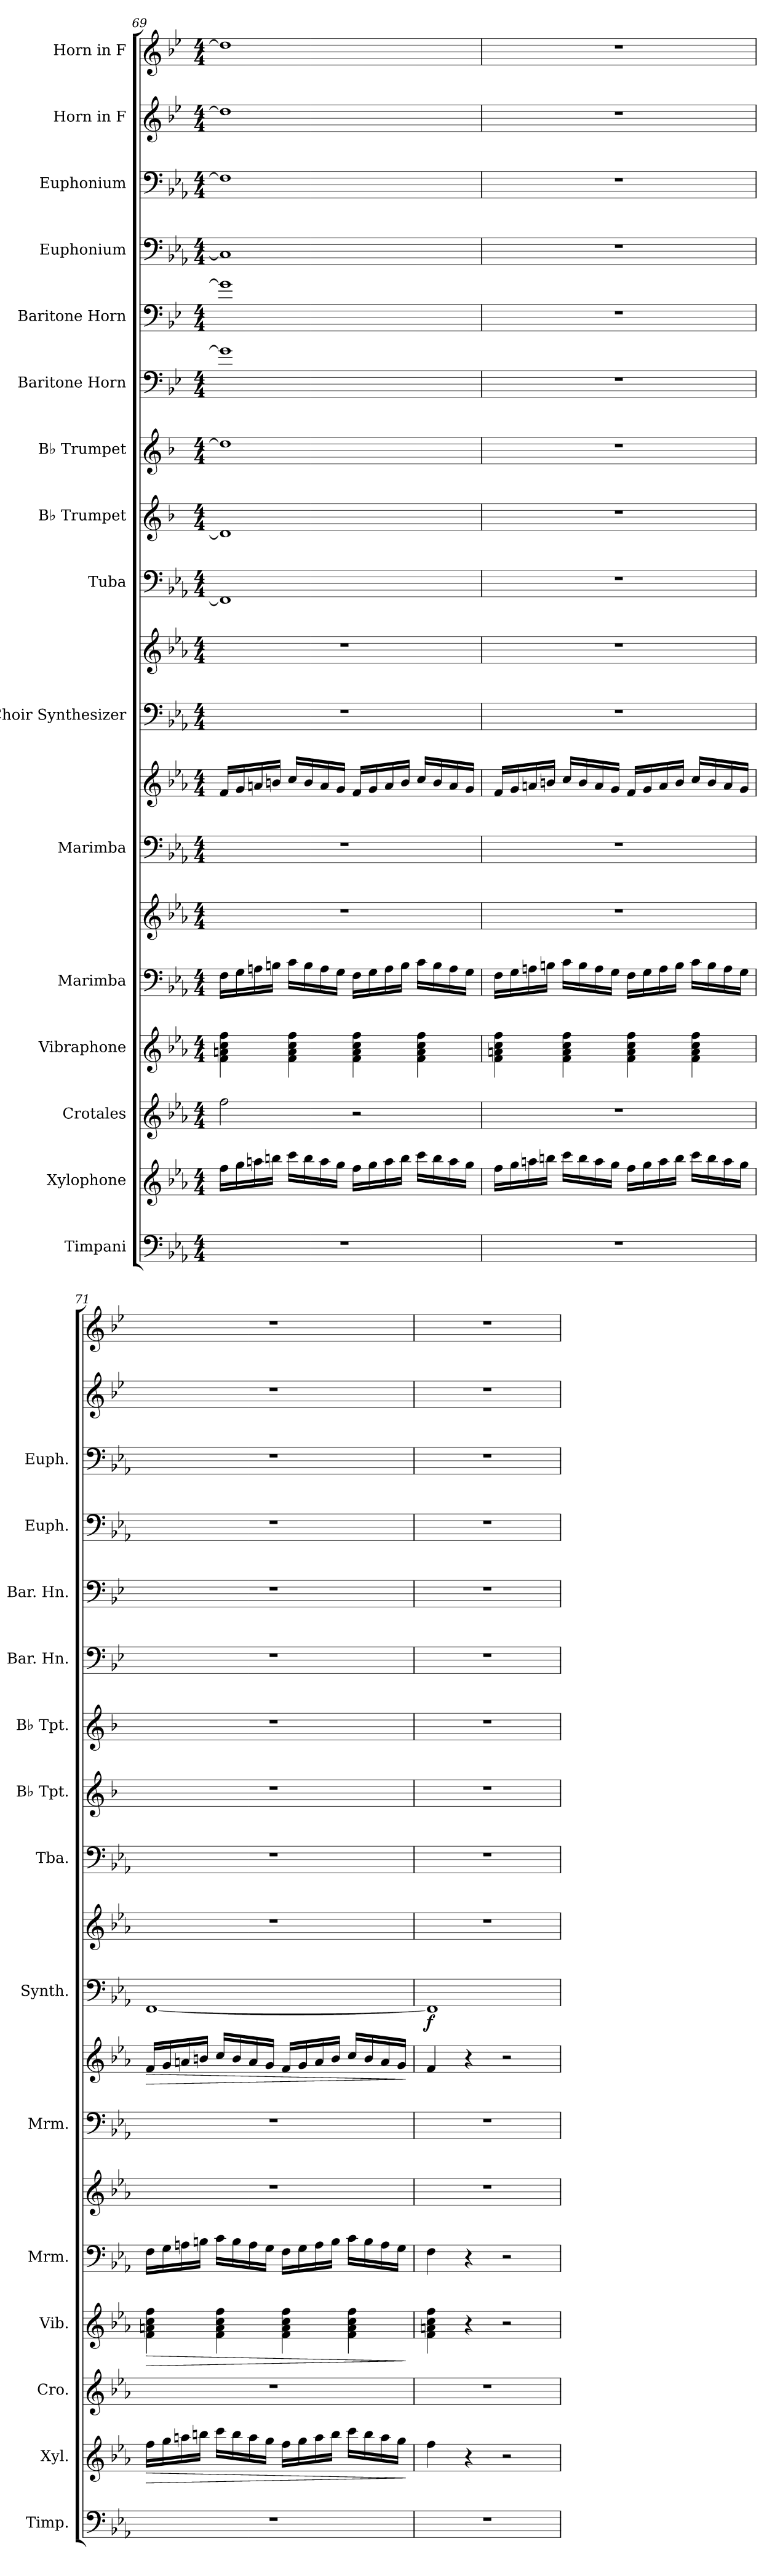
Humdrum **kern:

**kern	**kern	**dynam	**kern	**kern	**dynam	**kern	**kern	**kern	**kern	**dynam	**kern	**kern	**dynam	**kern	**kern	**kern	**kern	**kern	**kern	**kern	**kern	**kern
*part16	*part15	*part15	*part14	*part13	*part13	*part12	*part12	*part11	*part11	*part11	*part10	*part10	*part10	*part9	*part8	*part7	*part6	*part5	*part4	*part3	*part2	*part1
*staff19	*staff18	*staff18	*staff17	*staff16	*staff16	*staff15	*staff14	*staff13	*staff12	*staff12/13	*staff11	*staff10	*staff10/11	*staff9	*staff8	*staff7	*staff6	*staff5	*staff4	*staff3	*staff2	*staff1
*I"Timpani	*I"Xylophone	*	*I"Crotales	*I"Vibraphone	*	*I"Marimba	*	*I"Marimba	*	*	*I"Choir Synthesizer	*	*	*I"Tuba	*I"B♭ Trumpet	*I"B♭ Trumpet	*I"Baritone Horn	*I"Baritone Horn	*I"Euphonium	*I"Euphonium	*I"Horn in F	*I"Horn in F
*I'Timp.	*I'Xyl.	*	*I'Cro.	*I'Vib.	*	*I'Mrm.	*	*I'Mrm.	*	*	*I'Synth.	*	*	*I'Tba.	*I'B♭ Tpt.	*I'B♭ Tpt.	*I'Bar. Hn.	*I'Bar. Hn.	*I'Euph.	*I'Euph.	*	*
*clefF4	*clefG2	*	*clefG2	*clefG2	*	*clefF4	*clefG2	*clefF4	*clefG2	*	*clefF4	*clefG2	*	*clefF4	*clefG2	*clefG2	*clefF4	*clefF4	*clefF4	*clefF4	*clefG2	*clefG2
*	*ITrd-7c-12	*	*ITrd-14c-24	*	*	*	*	*	*	*	*	*	*	*	*ITrd1c2	*ITrd1c2	*ITrd4c7	*ITrd4c7	*	*	*ITrd4c7	*ITrd4c7
*k[b-e-a-]	*k[b-e-a-]	*	*k[b-e-a-]	*k[b-e-a-]	*	*k[b-e-a-]	*k[b-e-a-]	*k[b-e-a-]	*k[b-e-a-]	*	*k[b-e-a-]	*k[b-e-a-]	*	*k[b-e-a-]	*k[b-e-a-]	*k[b-e-a-]	*k[b-e-a-]	*k[b-e-a-]	*k[b-e-a-]	*k[b-e-a-]	*k[b-e-a-]	*k[b-e-a-]
*M4/4	*M4/4	*	*M4/4	*M4/4	*	*M4/4	*M4/4	*M4/4	*M4/4	*	*M4/4	*M4/4	*	*M4/4	*M4/4	*M4/4	*M4/4	*M4/4	*M4/4	*M4/4	*M4/4	*M4/4
=69	=69	=69	=69	=69	=69	=69	=69	=69	=69	=69	=69	=69	=69	=69	=69	=69	=69	=69	=69	=69	=69	=69
1r	16fff\LL	.	2ffff\	4f\ 4an\ 4cc\ 4ff\	.	16F\LL	1r	1r	16f/LL	.	1r	1r	.	1FF]	1c]	1cc]	1c]	1c]	1C]	1F]	1g]	1g]
.	16ggg\	.	.	.	.	16G\	.	.	16g/	.	.	.	.	.	.	.	.	.	.	.	.	.
.	16aaan\	.	.	.	.	16An\	.	.	16an/	.	.	.	.	.	.	.	.	.	.	.	.	.
.	16bbbn\JJ	.	.	.	.	16Bn\JJ	.	.	16bn/JJ	.	.	.	.	.	.	.	.	.	.	.	.	.
.	16cccc\LL	.	.	4f\ 4a\ 4cc\ 4ff\	.	16c\LL	.	.	16cc/LL	.	.	.	.	.	.	.	.	.	.	.	.	.
.	16bbb\	.	.	.	.	16B\	.	.	16b/	.	.	.	.	.	.	.	.	.	.	.	.	.
.	16aaa\	.	.	.	.	16A\	.	.	16a/	.	.	.	.	.	.	.	.	.	.	.	.	.
.	16ggg\JJ	.	.	.	.	16G\JJ	.	.	16g/JJ	.	.	.	.	.	.	.	.	.	.	.	.	.
.	16fff\LL	.	2r	4f\ 4a\ 4cc\ 4ff\	.	16F\LL	.	.	16f/LL	.	.	.	.	.	.	.	.	.	.	.	.	.
.	16ggg\	.	.	.	.	16G\	.	.	16g/	.	.	.	.	.	.	.	.	.	.	.	.	.
.	16aaa\	.	.	.	.	16A\	.	.	16a/	.	.	.	.	.	.	.	.	.	.	.	.	.
.	16bbb\JJ	.	.	.	.	16B\JJ	.	.	16b/JJ	.	.	.	.	.	.	.	.	.	.	.	.	.
.	16cccc\LL	.	.	4f\ 4a\ 4cc\ 4ff\	.	16c\LL	.	.	16cc/LL	.	.	.	.	.	.	.	.	.	.	.	.	.
.	16bbb\	.	.	.	.	16B\	.	.	16b/	.	.	.	.	.	.	.	.	.	.	.	.	.
.	16aaa\	.	.	.	.	16A\	.	.	16a/	.	.	.	.	.	.	.	.	.	.	.	.	.
.	16ggg\JJ	.	.	.	.	16G\JJ	.	.	16g/JJ	.	.	.	.	.	.	.	.	.	.	.	.	.
=70	=70	=70	=70	=70	=70	=70	=70	=70	=70	=70	=70	=70	=70	=70	=70	=70	=70	=70	=70	=70	=70	=70
1r	16fff\LL	.	1r	4f\ 4an\ 4cc\ 4ff\	.	16F\LL	1r	1r	16f/LL	.	1r	1r	.	1r	1r	1r	1r	1r	1r	1r	1r	1r
.	16ggg\	.	.	.	.	16G\	.	.	16g/	.	.	.	.	.	.	.	.	.	.	.	.	.
.	16aaan\	.	.	.	.	16An\	.	.	16an/	.	.	.	.	.	.	.	.	.	.	.	.	.
.	16bbbn\JJ	.	.	.	.	16Bn\JJ	.	.	16bn/JJ	.	.	.	.	.	.	.	.	.	.	.	.	.
.	16cccc\LL	.	.	4f\ 4a\ 4cc\ 4ff\	.	16c\LL	.	.	16cc/LL	.	.	.	.	.	.	.	.	.	.	.	.	.
.	16bbb\	.	.	.	.	16B\	.	.	16b/	.	.	.	.	.	.	.	.	.	.	.	.	.
.	16aaa\	.	.	.	.	16A\	.	.	16a/	.	.	.	.	.	.	.	.	.	.	.	.	.
.	16ggg\JJ	.	.	.	.	16G\JJ	.	.	16g/JJ	.	.	.	.	.	.	.	.	.	.	.	.	.
.	16fff\LL	.	.	4f\ 4a\ 4cc\ 4ff\	.	16F\LL	.	.	16f/LL	.	.	.	.	.	.	.	.	.	.	.	.	.
.	16ggg\	.	.	.	.	16G\	.	.	16g/	.	.	.	.	.	.	.	.	.	.	.	.	.
.	16aaa\	.	.	.	.	16A\	.	.	16a/	.	.	.	.	.	.	.	.	.	.	.	.	.
.	16bbb\JJ	.	.	.	.	16B\JJ	.	.	16b/JJ	.	.	.	.	.	.	.	.	.	.	.	.	.
.	16cccc\LL	.	.	4f\ 4a\ 4cc\ 4ff\	.	16c\LL	.	.	16cc/LL	.	.	.	.	.	.	.	.	.	.	.	.	.
.	16bbb\	.	.	.	.	16B\	.	.	16b/	.	.	.	.	.	.	.	.	.	.	.	.	.
.	16aaa\	.	.	.	.	16A\	.	.	16a/	.	.	.	.	.	.	.	.	.	.	.	.	.
.	16ggg\JJ	.	.	.	.	16G\JJ	.	.	16g/JJ	.	.	.	.	.	.	.	.	.	.	.	.	.
!!LO:PB:g=z
=71	=71	=71	=71	=71	=71	=71	=71	=71	=71	=71	=71	=71	=71	=71	=71	=71	=71	=71	=71	=71	=71	=71
!	!	!LO:HP:b	!	!	!LO:HP:b	!	!	!	!	!LO:HP:b	!	!	!	!	!	!	!	!	!	!	!	!
1r	16fff\LL	>	1r	4f\ 4an\ 4cc\ 4ff\	>	16F\LL	1r	1r	16f/LL	>	[1FF	1r	.	1r	1r	1r	1r	1r	1r	1r	1r	1r
.	16ggg\	.	.	.	.	16G\	.	.	16g/	.	.	.	.	.	.	.	.	.	.	.	.	.
.	16aaan\	.	.	.	.	16An\	.	.	16an/	.	.	.	.	.	.	.	.	.	.	.	.	.
.	16bbbn\JJ	.	.	.	.	16Bn\JJ	.	.	16bn/JJ	.	.	.	.	.	.	.	.	.	.	.	.	.
.	16cccc\LL	.	.	4f\ 4a\ 4cc\ 4ff\	.	16c\LL	.	.	16cc/LL	.	.	.	.	.	.	.	.	.	.	.	.	.
.	16bbb\	.	.	.	.	16B\	.	.	16b/	.	.	.	.	.	.	.	.	.	.	.	.	.
.	16aaa\	.	.	.	.	16A\	.	.	16a/	.	.	.	.	.	.	.	.	.	.	.	.	.
.	16ggg\JJ	.	.	.	.	16G\JJ	.	.	16g/JJ	.	.	.	.	.	.	.	.	.	.	.	.	.
.	16fff\LL	.	.	4f\ 4a\ 4cc\ 4ff\	.	16F\LL	.	.	16f/LL	.	.	.	.	.	.	.	.	.	.	.	.	.
.	16ggg\	.	.	.	.	16G\	.	.	16g/	.	.	.	.	.	.	.	.	.	.	.	.	.
.	16aaa\	.	.	.	.	16A\	.	.	16a/	.	.	.	.	.	.	.	.	.	.	.	.	.
.	16bbb\JJ	.	.	.	.	16B\JJ	.	.	16b/JJ	.	.	.	.	.	.	.	.	.	.	.	.	.
.	16cccc\LL	.	.	4f\ 4a\ 4cc\ 4ff\	.	16c\LL	.	.	16cc/LL	.	.	.	.	.	.	.	.	.	.	.	.	.
.	16bbb\	.	.	.	.	16B\	.	.	16b/	.	.	.	.	.	.	.	.	.	.	.	.	.
.	16aaa\	.	.	.	.	16A\	.	.	16a/	.	.	.	.	.	.	.	.	.	.	.	.	.
.	16ggg\JJ	.	.	.	.	16G\JJ	.	.	16g/JJ	.	.	.	.	.	.	.	.	.	.	.	.	.
.	.	]	.	.	]	.	.	.	.	]	.	.	.	.	.	.	.	.	.	.	.	.
=72	=72	=72	=72	=72	=72	=72	=72	=72	=72	=72	=72	=72	=72	=72	=72	=72	=72	=72	=72	=72	=72	=72
!	!	!	!	!	!	!	!	!	!	!	!	!	!LO:DY:b=2	!	!	!	!	!	!	!	!	!
1r	4fff\	.	1r	4f\ 4an\ 4cc\ 4ff\	.	4F\	1r	1r	4f/	.	1FF]	1r	f	1r	1r	1r	1r	1r	1r	1r	1r	1r
.	4r	.	.	4r	.	4r	.	.	4r	.	.	.	.	.	.	.	.	.	.	.	.	.
.	2r	.	.	2r	.	2r	.	.	2r	.	.	.	.	.	.	.	.	.	.	.	.	.
=	=	=	=	=	=	=	=	=	=	=	=	=	=	=	=	=	=	=	=	=	=	=
*-	*-	*-	*-	*-	*-	*-	*-	*-	*-	*-	*-	*-	*-	*-	*-	*-	*-	*-	*-	*-	*-	*-
